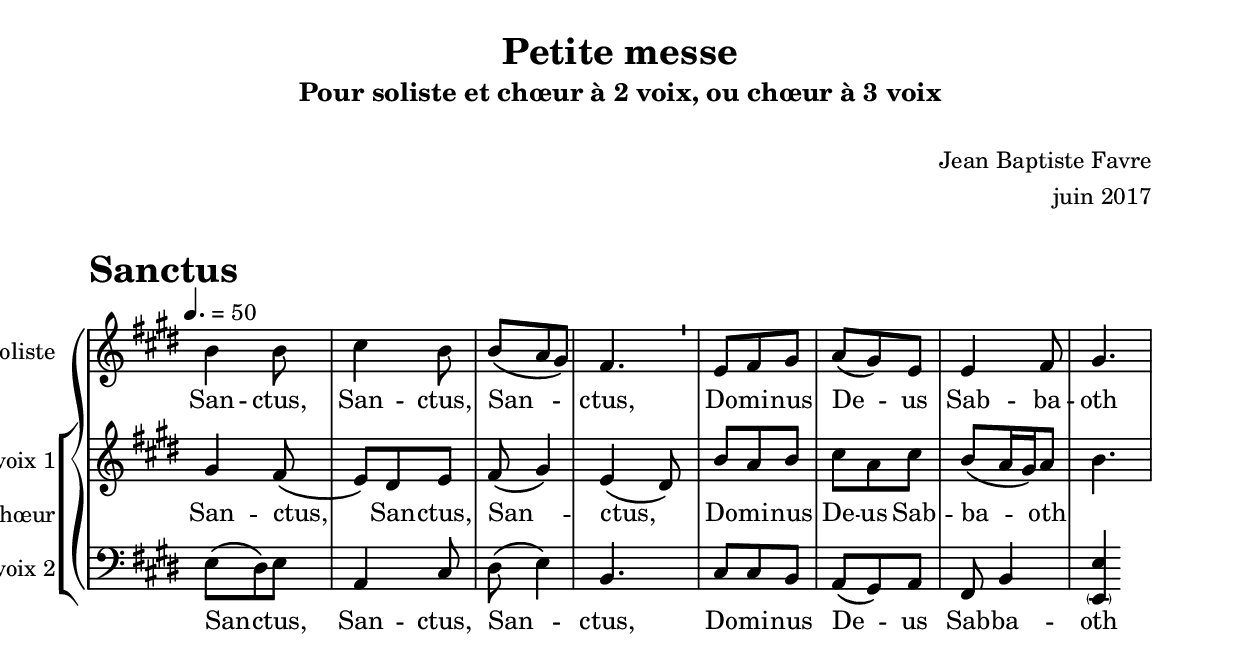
\version "2.18.2"
\include "gregorian.ly"

% Beginning layout directives
\paper {
  paper-width = 21.0\cm
  paper-height = 29.7\cm
  left-margin = 1.5\cm
  right-margin = 1.5\cm
  top-margin = 2\cm
  bottom-margin = 2\cm
  print-all-headers = true
  max-systems-per-page = 4
}

setStaffElements = {
  \override Staff.BarLine #'hair-thickness = #1
  \override Staff.BarLine #'thick-thickness = #5
  \override Staff.MultiMeasureRest #'font-size = #-1.5
}
% End of layout directives

% Beginning specific piece directives
\header {
  title = "Petite messe"
  subtitle = "Pour soliste et chœur à 2 voix, ou chœur à 3 voix"
  composer = \markup { \vspace #2 "Jean Baptiste Favre" \vspace #1 }
  arranger = "juin 2017"
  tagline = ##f
}

global = {
  \key e \major
  \time 3/8
}

"|" = \bar "||"
"`" = \divisioMinima

soloMusic = \relative c' {
  \tempo 4. = 50
  b'4 b8 cis4 b8 b (a gis) fis4. `
  e8 fis gis a (gis) e e4 fis8 gis4.
}
soloLyrics = \lyricmode {
  San -- ctus, San -- ctus, San -- ctus,
  Do -- mi -- nus De -- us Sab -- ba -- oth
}

womenMusic = \relative c' {
  gis'4 fis8 (e) dis e fis8 (gis4) e (dis8)
  b'8 a b cis a cis b (a16 gis16) a8 b4.
  }
womenLyrics = \lyricmode {
  San -- ctus, San -- ctus, San -- ctus,
  Do -- mi -- nus De -- us Sab -- ba -- oth
  }

menMusic = \relative c {
  e8 (dis) e a,4 cis8 dis (e4) b4.
  cis8 cis b a (gis) a fis b4 <\parenthesize e, e'>
  }
menLyrics = \lyricmode {
  San -- ctus, San -- ctus, San -- ctus,
  Do -- mi -- nus De -- us Sab -- ba -- oth
  }

\book {
  \markup { \vspace #1 }
  \score {
    \header {
      piece = \markup { \fontsize #4 \bold "Sanctus" }
    }
    \new GrandStaff <<
      \new Staff \with {
        instrumentName = \markup \column { "Soliste" }
      } <<
        \setStaffElements
        \global \clef treble
        \new Voice = "soliste" {
          \soloMusic
        }
        \new Lyrics \lyricsto "soliste" {
          \soloLyrics
        }
      >>
      \new ChoirStaff \with {
        instrumentName = \markup {\left-align "Chœur"}
      } <<
        \new Staff \with {
          instrumentName = \markup {\right-align "voix 1"}
        } {
          \setStaffElements
          \global \clef treble
          \new Voice = "femmes" {
            \womenMusic
          }
        }
        \new Lyrics \lyricsto "femmes" {
          \womenLyrics
        }
        \new Staff \with {
          instrumentName = \markup {\right-align "voix 2"}
        } {
          \setStaffElements
          \global \clef bass
          \new Voice = "hommes" {
            \menMusic
          }
        }
        \new Lyrics \lyricsto "hommes" {
          \menLyrics
        }
      >>
    >>
    \layout {
      ragged-last = ##f
      \context {
        \Staff
          \omit TimeSignature
      }
      \context {
        \Score
          defaultBarType = "" 
      }
    }
    \midi { }
  }
}